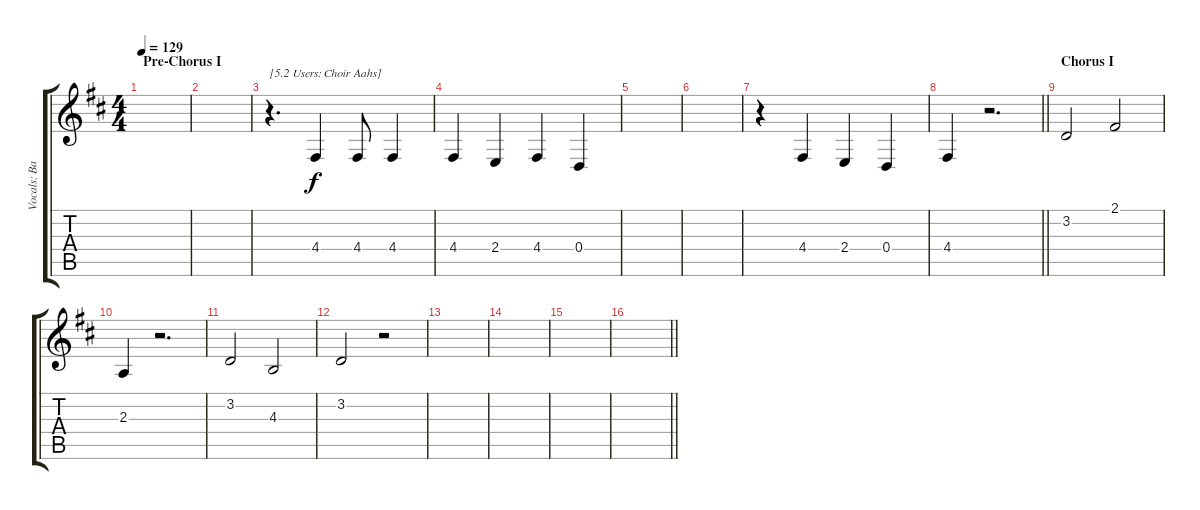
\track ("Vocals: Band" "Vocals: Ba") {instrument choiraahs}
\staff {score tabs}
\tuning (E4 B3 G3 D3 A2 E2) {hide}
\ts (4 4)
\section ("" "Pre-Chorus I")
\tempo 129
\clef g2
\ks d
|
|
r.4{d txt "[5.2 Users: Choir Aahs]"} 4.4.4 4.4.8 4.4.4 |
4.4.4 2.4.4 4.4.4 0.4.4 |
|
|
r.4 4.4.4 2.4.4 0.4.4 |
\barLineRight lightlight
4.4.4 r.2{d} |
\section ("" "Chorus I")
3.2.2 2.1.2 |
2.3.4 r.2{d} |
3.2.2 4.3.2 |
3.2.2 r.2 |
|
|
|
\barLineRight lightlight
